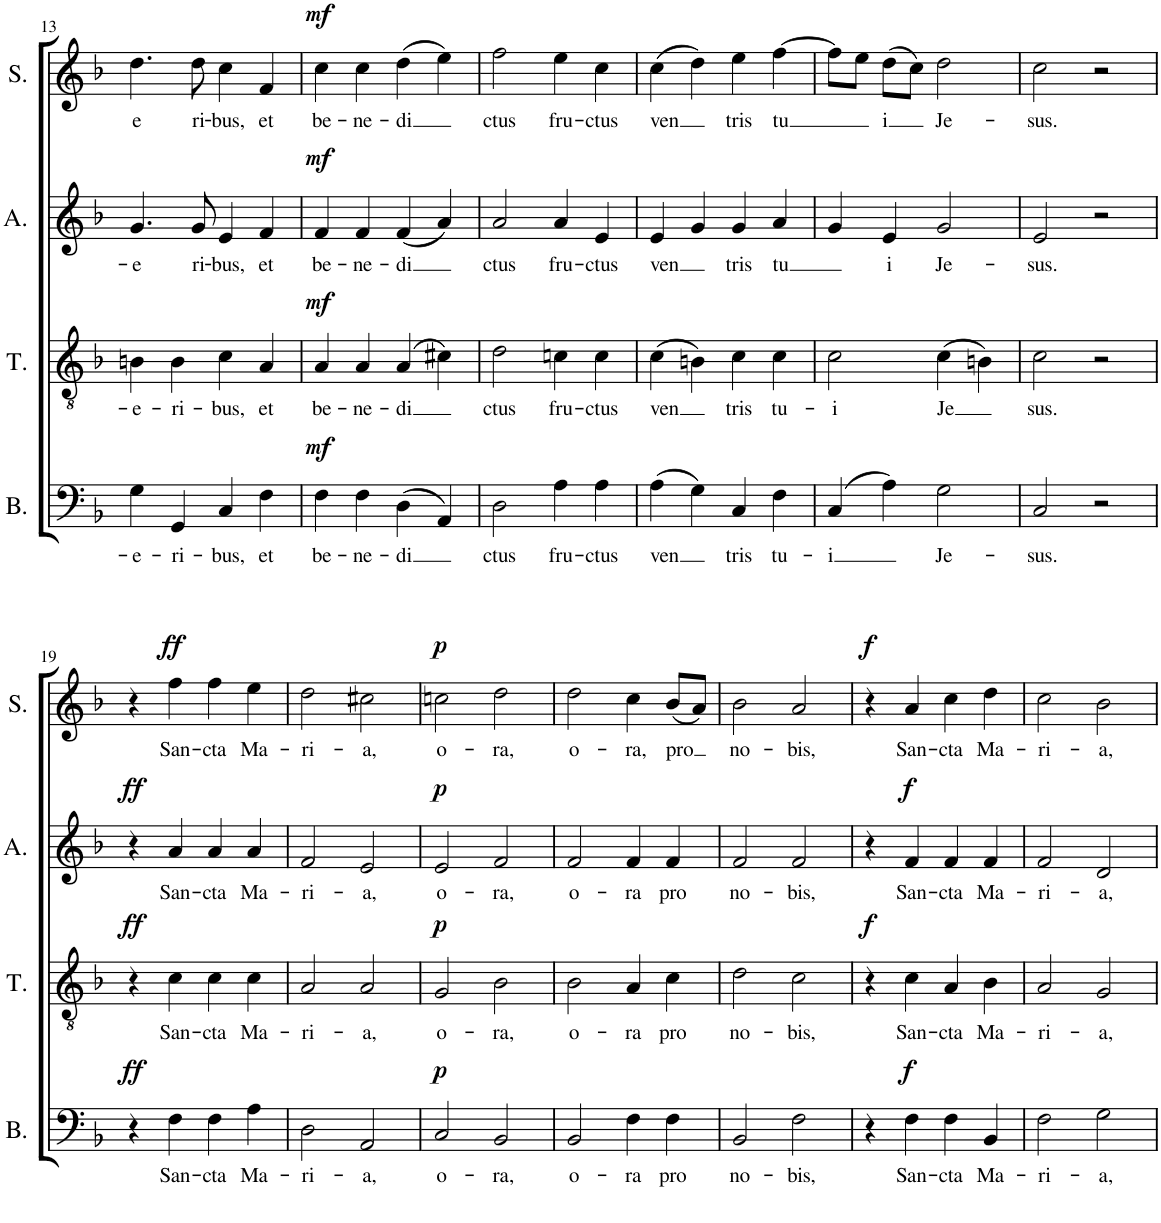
**kern	**text	**dynam	**kern	**text	**dynam	**kern	**text	**dynam	**kern	**text	**dynam
*part4	*part4	*part4	*part3	*part3	*part3	*part2	*part2	*part2	*part1	*part1	*part1
*staff4	*staff4	*staff4	*staff3	*staff3	*staff3	*staff2	*staff2	*staff2	*staff1	*staff1	*staff1
*I"Basse	*	*	*I"Ténor	*	*	*I"Alto	*	*	*I"Soprane	*	*
*I'B.	*	*	*I'T.	*	*	*I'A.	*	*	*I'S.	*	*
!!LO:PB:g=z
*clefF4	*	*	*clefGv2	*	*	*clefG2	*	*	*clefG2	*	*
*k[b-]	*	*	*k[b-]	*	*	*k[b-]	*	*	*k[b-]	*	*
*M4/4	*	*	*M4/4	*	*	*M4/4	*	*	*M4/4	*	*
*met(c)	*	*	*met(c)	*	*	*met(c)	*	*	*met(c)	*	*
=13	=13	=13	=13	=13	=13	=13	=13	=13	=13	=13	=13
!	!LO:LY:b	!	!	!LO:LY:b	!	!	!LO:LY:b	!	!	!LO:LY:b	!
4G\	-e-	.	4Bn\	-e-	.	4.g/	-e	.	4.dd\	e	.
!	!LO:LY:b	!	!	!LO:LY:b	!	!	!	!	!	!	!
4GG/	-ri-	.	4B\	-ri-	.	.	.	.	.	.	.
!	!	!	!	!	!	!	!LO:LY:b	!	!	!LO:LY:b	!
.	.	.	.	.	.	8g/	ri-	.	8dd\	ri-	.
!	!LO:LY:b	!	!	!LO:LY:b	!	!	!LO:LY:b	!	!	!LO:LY:b	!
4C/	-bus,	.	4c\	-bus,	.	4e/	-bus,	.	4cc\	-bus,	.
!	!LO:LY:b	!	!	!LO:LY:b	!	!	!LO:LY:b	!	!	!LO:LY:b	!
4F\	et	.	4A/	et	.	4f/	et	.	4f/	et	.
=14	=14	=14	=14	=14	=14	=14	=14	=14	=14	=14	=14
!	!LO:LY:b	!LO:DY:a	!	!LO:LY:b	!LO:DY:a	!	!LO:LY:b	!LO:DY:a	!	!LO:LY:b	!LO:DY:a
4F\	be-	mf	4A/	be-	mf	4f/	be-	mf	4cc\	be-	mf
!	!LO:LY:b	!	!	!LO:LY:b	!	!	!LO:LY:b	!	!	!LO:LY:b	!
4F\	-ne-	.	4A/	-ne-	.	4f/	-ne-	.	4cc\	-ne-	.
!	!LO:LY:b	!	!	!LO:LY:b	!	!	!LO:LY:b	!	!	!LO:LY:b	!
(4D\	-di	.	(4A/	-di	.	(4f/	-di	.	(4dd\	-di	.
4AA/)	.	.	4c#X\)	.	.	4a/)	.	.	4ee\)	.	.
=15	=15	=15	=15	=15	=15	=15	=15	=15	=15	=15	=15
!	!LO:LY:b	!	!	!LO:LY:b	!	!	!LO:LY:b	!	!	!LO:LY:b	!
2D\	ctus	.	2d\	ctus	.	2a/	ctus	.	2ff\	ctus	.
!	!LO:LY:b	!	!	!LO:LY:b	!	!	!LO:LY:b	!	!	!LO:LY:b	!
4A\	fru-	.	4cn\	fru-	.	4a/	fru-	.	4ee\	fru-	.
!	!LO:LY:b	!	!	!LO:LY:b	!	!	!LO:LY:b	!	!	!LO:LY:b	!
4A\	-ctus	.	4c\	-ctus	.	4e/	-ctus	.	4cc\	-ctus	.
=16	=16	=16	=16	=16	=16	=16	=16	=16	=16	=16	=16
!	!LO:LY:b	!	!	!LO:LY:b	!	!	!LO:LY:b	!	!	!LO:LY:b	!
(4A\	-ven	.	(4c\	ven	.	4e/	ven	.	(4cc\	ven	.
4G\)	.	.	4Bn\)	.	.	4g/	.	.	4dd\)	.	.
!	!LO:LY:b	!	!	!LO:LY:b	!	!	!LO:LY:b	!	!	!LO:LY:b	!
4C/	tris	.	4c\	tris	.	4g/	tris	.	4ee\	tris	.
!	!LO:LY:b	!	!	!LO:LY:b	!	!	!LO:LY:b	!	!	!LO:LY:b	!
4F\	tu-	.	4c\	tu-	.	4a/	tu	.	[4ff\	tu	.
=17	=17	=17	=17	=17	=17	=17	=17	=17	=17	=17	=17
!	!LO:LY:b	!	!	!LO:LY:b	!	!	!	!	!	!	!
(4C/	-i	.	2c\	-i	.	4g/	.	.	8ff\L]	.	.
.	.	.	.	.	.	.	.	.	8ee\J	.	.
!	!	!	!	!	!	!	!LO:LY:b	!	!	!LO:LY:b	!
4A\)	.	.	.	.	.	4e/	i	.	(8dd\L	i	.
.	.	.	.	.	.	.	.	.	8cc\J)	.	.
!	!LO:LY:b	!	!	!LO:LY:b	!	!	!LO:LY:b	!	!	!LO:LY:b	!
2G\	Je-	.	(4c\	Je	.	2g/	Je-	.	2dd\	Je-	.
.	.	.	4Bn\)	.	.	.	.	.	.	.	.
=18	=18	=18	=18	=18	=18	=18	=18	=18	=18	=18	=18
!	!LO:LY:b	!	!	!LO:LY:b	!	!	!LO:LY:b	!	!	!LO:LY:b	!
2C/	-sus.	.	2c\	sus.	.	2e/	-sus.	.	2cc\	-sus.	.
2r	.	.	2r	.	.	2r	.	.	2r	.	.
!!LO:LB:g=z
=19	=19	=19	=19	=19	=19	=19	=19	=19	=19	=19	=19
!	!	!LO:DY:a	!	!	!LO:DY:a	!	!	!LO:DY:a	!	!	!
4r	.	ff	4r	.	ff	4r	.	ff	4r	.	.
!	!LO:LY:b	!	!	!LO:LY:b	!	!	!LO:LY:b	!	!	!LO:LY:b	!LO:DY:a
4F\	San-	.	4c\	San-	.	4a/	San-	.	4ff\	San-	ff
!	!LO:LY:b	!	!	!LO:LY:b	!	!	!LO:LY:b	!	!	!LO:LY:b	!
4F\	-cta	.	4c\	-cta	.	4a/	-cta	.	4ff\	-cta	.
!	!LO:LY:b	!	!	!LO:LY:b	!	!	!LO:LY:b	!	!	!LO:LY:b	!
4A\	Ma-	.	4c\	Ma-	.	4a/	Ma-	.	4ee\	Ma-	.
=20	=20	=20	=20	=20	=20	=20	=20	=20	=20	=20	=20
!	!LO:LY:b	!	!	!LO:LY:b	!	!	!LO:LY:b	!	!	!LO:LY:b	!
2D\	-ri-	.	2A/	-ri-	.	2f/	-ri-	.	2dd\	-ri-	.
!	!LO:LY:b	!	!	!LO:LY:b	!	!	!LO:LY:b	!	!	!LO:LY:b	!
2AA/	-a,	.	2A/	-a,	.	2e/	-a,	.	2cc#X\	-a,	.
=21	=21	=21	=21	=21	=21	=21	=21	=21	=21	=21	=21
!	!LO:LY:b	!LO:DY:a	!	!LO:LY:b	!LO:DY:a	!	!LO:LY:b	!LO:DY:a	!	!LO:LY:b	!LO:DY:a
2C/	o-	p	2G/	o-	p	2e/	o-	p	2ccn\	o-	p
!	!LO:LY:b	!	!	!LO:LY:b	!	!	!LO:LY:b	!	!	!LO:LY:b	!
2BB-/	-ra,	.	2B-\	-ra,	.	2f/	-ra,	.	2dd\	-ra,	.
=22	=22	=22	=22	=22	=22	=22	=22	=22	=22	=22	=22
!	!LO:LY:b	!	!	!LO:LY:b	!	!	!LO:LY:b	!	!	!LO:LY:b	!
2BB-/	o-	.	2B-\	o-	.	2f/	o-	.	2dd\	o-	.
!	!LO:LY:b	!	!	!LO:LY:b	!	!	!LO:LY:b	!	!	!LO:LY:b	!
4F\	-ra	.	4A/	-ra	.	4f/	-ra	.	4cc\	-ra,	.
!	!LO:LY:b	!	!	!LO:LY:b	!	!	!LO:LY:b	!	!	!LO:LY:b	!
4F\	pro	.	4c\	pro	.	4f/	pro	.	(8b-/L	pro	.
.	.	.	.	.	.	.	.	.	8a/J)	.	.
=23	=23	=23	=23	=23	=23	=23	=23	=23	=23	=23	=23
!	!LO:LY:b	!	!	!LO:LY:b	!	!	!LO:LY:b	!	!	!LO:LY:b	!
2BB-/	no-	.	2d\	no-	.	2f/	no-	.	2b-\	no-	.
!	!LO:LY:b	!	!	!LO:LY:b	!	!	!LO:LY:b	!	!	!LO:LY:b	!
2F\	-bis,	.	2c\	-bis,	.	2f/	-bis,	.	2a/	-bis,	.
=24	=24	=24	=24	=24	=24	=24	=24	=24	=24	=24	=24
!	!	!	!	!	!LO:DY:a	!	!	!	!	!	!LO:DY:a
4r	.	.	4r	.	f	4r	.	.	4r	.	f
!	!LO:LY:b	!LO:DY:a	!	!LO:LY:b	!	!	!LO:LY:b	!LO:DY:a	!	!LO:LY:b	!
4F\	San-	f	4c\	San-	.	4f/	San-	f	4a/	San-	.
!	!LO:LY:b	!	!	!LO:LY:b	!	!	!LO:LY:b	!	!	!LO:LY:b	!
4F\	-cta	.	4A/	-cta	.	4f/	-cta	.	4cc\	-cta	.
!	!LO:LY:b	!	!	!LO:LY:b	!	!	!LO:LY:b	!	!	!LO:LY:b	!
4BB-/	Ma-	.	4B-\	Ma-	.	4f/	Ma-	.	4dd\	Ma-	.
=25	=25	=25	=25	=25	=25	=25	=25	=25	=25	=25	=25
!	!LO:LY:b	!	!	!LO:LY:b	!	!	!LO:LY:b	!	!	!LO:LY:b	!
2F\	-ri-	.	2A/	-ri-	.	2f/	-ri-	.	2cc\	-ri-	.
!	!LO:LY:b	!	!	!LO:LY:b	!	!	!LO:LY:b	!	!	!LO:LY:b	!
2G\	-a,	.	2G/	-a,	.	2d/	-a,	.	2b-\	-a,	.
=	=	=	=	=	=	=	=	=	=	=	=
*-	*-	*-	*-	*-	*-	*-	*-	*-	*-	*-	*-
